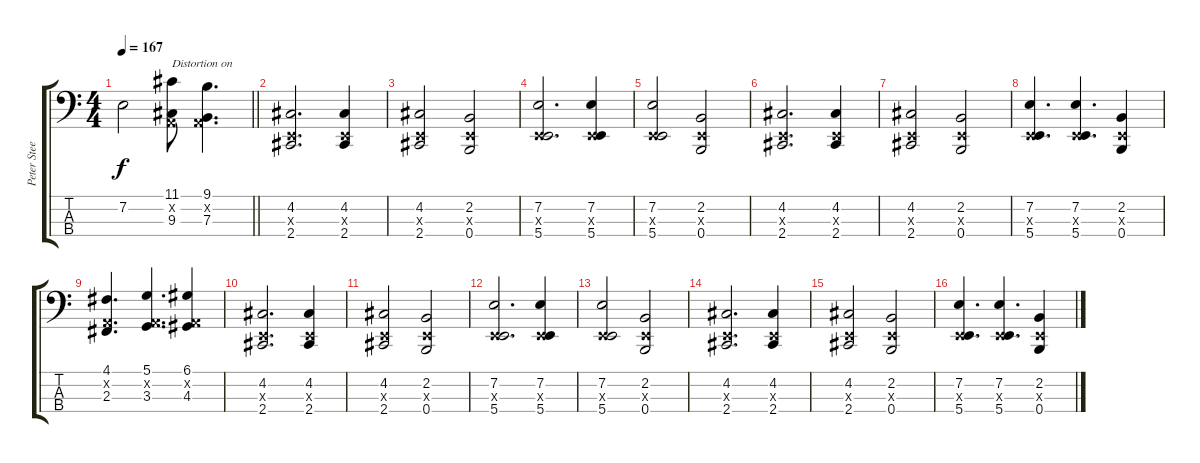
\track ("Peter Steele" "Peter Stee") {instrument electricbasspick}
\staff {score tabs}
\tuning (D2 A1 E1 B0) {hide}
\ts (4 4)
\tempo 167
\clef f4
\barLineRight lightlight
\ks c
7.2{t}.2{dy f} (11.1 0.2{x} 9.3).8{txt "Distortion on" volume 14 instrument overdrivenguitar} (9.1 0.2{x} 7.3).4{d} |
\section ("" "")
(4.2 0.3{x} 2.4).2{d volume 14 instrument overdrivenguitar} (4.2 0.3{x} 2.4).4 |
(4.2 0.3{x} 2.4).2 (2.2 0.3{x} 0.4).2 |
(7.2 0.3{x} 5.4).2{d} (7.2 0.3{x} 5.4).4 |
(7.2 0.3{x} 5.4).2 (2.2 0.3{x} 0.4).2 |
(4.2 0.3{x} 2.4).2{d} (4.2 0.3{x} 2.4).4 |
(4.2 0.3{x} 2.4).2 (2.2 0.3{x} 0.4).2 |
(7.2 0.3{x} 5.4).4{d} (7.2 0.3{x} 5.4).4{d} (2.2 0.3{x} 0.4).4 |
(4.1 0.2{x} 2.3).4{d} (5.1 0.2{x} 3.3).4{d} (6.1 0.2{x} 4.3).4 |
(4.2 0.3{x} 2.4).2{d} (4.2 0.3{x} 2.4).4 |
(4.2 0.3{x} 2.4).2 (2.2 0.3{x} 0.4).2 |
(7.2 0.3{x} 5.4).2{d} (7.2 0.3{x} 5.4).4 |
(7.2 0.3{x} 5.4).2 (2.2 0.3{x} 0.4).2 |
(4.2 0.3{x} 2.4).2{d} (4.2 0.3{x} 2.4).4 |
(4.2 0.3{x} 2.4).2 (2.2 0.3{x} 0.4).2 |
(7.2 0.3{x} 5.4).4{d} (7.2 0.3{x} 5.4).4{d} (2.2 0.3{x} 0.4).4
